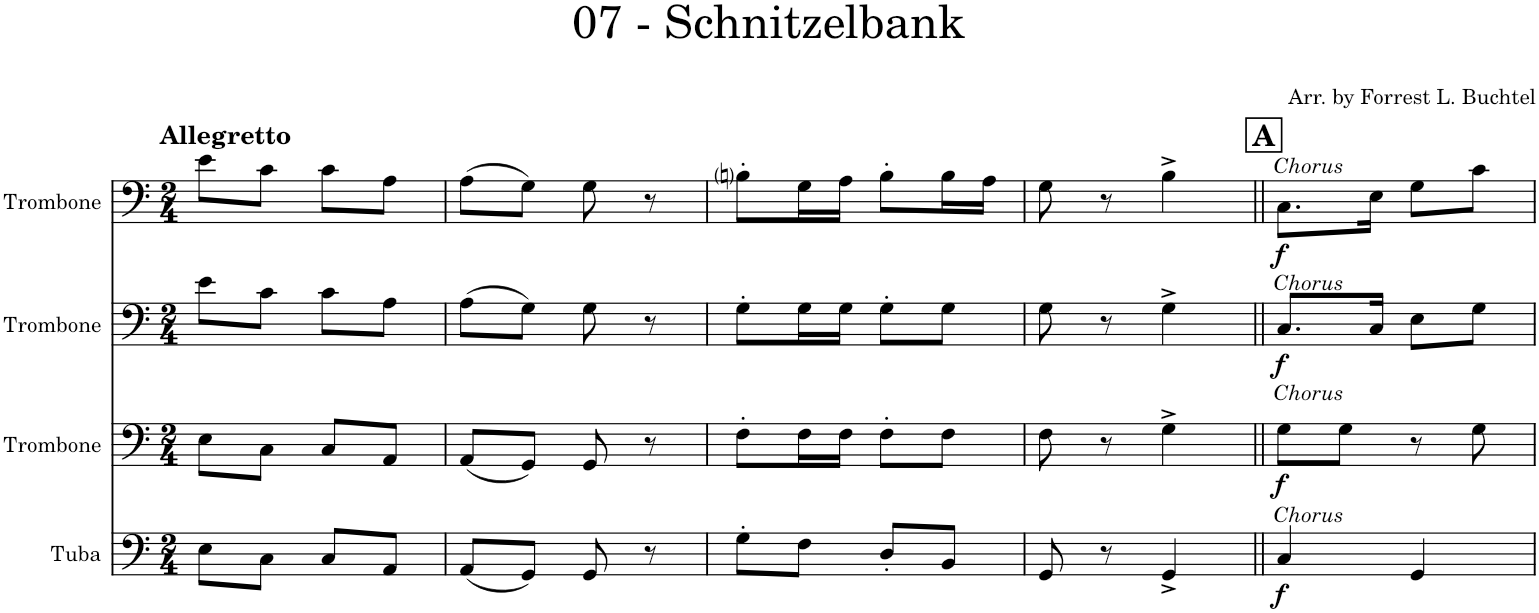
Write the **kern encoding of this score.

**kern	**dynam	**kern	**dynam	**kern	**dynam	**kern	**dynam
*part4	*part4	*part3	*part3	*part2	*part2	*part1	*part1
*staff4	*staff4	*staff3	*staff3	*staff2	*staff2	*staff1	*staff1
*I"Tuba	*	*I"Trombone	*	*I"Trombone	*	*I"Trombone	*
*I'Tba.	*	*I'Tbn.	*	*I'Tbn.	*	*I'Tbn.	*
*clefF4	*	*clefF4	*	*clefF4	*	*clefF4	*
*k[]	*	*k[]	*	*k[]	*	*k[]	*
*M2/4	*	*M2/4	*	*M2/4	*	*M2/4	*
=1	=1	=1	=1	=1	=1	=1	=1
!	!	!	!	!	!	!LO:TX:a:B:t=Allegretto	!
8E\L	.	8E\L	.	8e\L	.	8e\L	.
8C\J	.	8C\J	.	8c\J	.	8c\J	.
8C/L	.	8C/L	.	8c\L	.	8c\L	.
8AA/J	.	8AA/J	.	8A\J	.	8A\J	.
=2	=2	=2	=2	=2	=2	=2	=2
(8AA/L	.	(8AA/L	.	(8A\L	.	(8A\L	.
8GG/J)	.	8GG/J)	.	8G\J)	.	8G\J)	.
8GG/	.	8GG/	.	8G\	.	8G\	.
8r	.	8r	.	8r	.	8r	.
=3	=3	=3	=3	=3	=3	=3	=3
8G'\L	.	8F'\L	.	8G'\L	.	8Bni'\L	.
8F\J	.	16F\L	.	16G\L	.	16G\L	.
.	.	16F\JJ	.	16G\JJ	.	16A\JJ	.
8D'/L	.	8F'\L	.	8G'\L	.	8B'\L	.
8BB/J	.	8F\J	.	8G\J	.	16B\L	.
.	.	.	.	.	.	16A\JJ	.
=4	=4	=4	=4	=4	=4	=4	=4
8GG/	.	8F\	.	8G\	.	8G\	.
8r	.	8r	.	8r	.	8r	.
4GG^/	.	4G^\	.	4G^\	.	4B^\	.
!!LO:REH:place=s1:a:B:cj:fs=14:t=A
=5||	=5||	=5||	=5||	=5||	=5||	=5||	=5||
!	!	!	!	!	!	!LO:TX:a:i:t=Chorus	!
!	!	!	!	!LO:TX:a:i:t=Chorus	!	!	!
!	!	!LO:TX:a:i:t=Chorus	!	!	!	!	!
!LO:TX:a:i:t=Chorus	!	!	!	!	!	!	!
!	!LO:DY:b	!	!LO:DY:b	!	!LO:DY:b	!	!LO:DY:b
4C/	f	8G\L	f	8.C/L	f	8.C\L	f
.	.	8G\J	.	.	.	.	.
.	.	.	.	16C/Jk	.	16E\Jk	.
4GG/	.	8r	.	8E\L	.	8G\L	.
.	.	8G\	.	8G\J	.	8c\J	.
=	=	=	=	=	=	=	=
*-	*-	*-	*-	*-	*-	*-	*-
